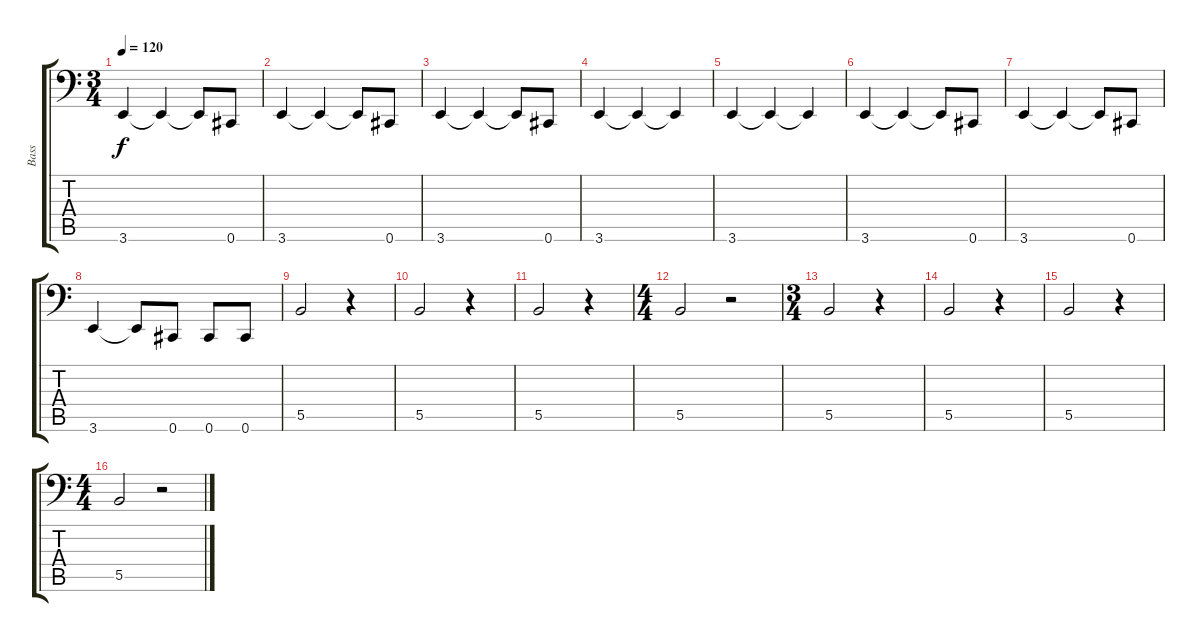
\track ("Bass" "Bass") {instrument electricbassfinger}
\staff {score tabs}
\tuning (Db3 Ab2 E2 B1 Gb1 Db1) {hide}
\ts (3 4)
\tempo 120
\clef f4
\ks c
3.6.4{dy f} 3.6{t}.4 3.6{t}.8 0.6.8 |
3.6.4 3.6{t}.4 3.6{t}.8 0.6.8 |
3.6.4 3.6{t}.4 3.6{t}.8 0.6.8 |
3.6.4 3.6{t}.4 3.6{t}.4 |
3.6.4 3.6{t}.4 3.6{t}.4 |
3.6.4 3.6{t}.4 3.6{t}.8 0.6.8 |
3.6.4 3.6{t}.4 3.6{t}.8 0.6.8 |
3.6.4 3.6{t}.8 0.6.8 0.6.8 0.6.8 |
5.5.2 r.4 |
5.5.2 r.4 |
5.5.2 r.4 |
\ts (4 4)
5.5.2 r.2 |
\ts (3 4)
5.5.2 r.4 |
5.5.2 r.4 |
5.5.2 r.4 |
\ts (4 4)
5.5.2 r.2
